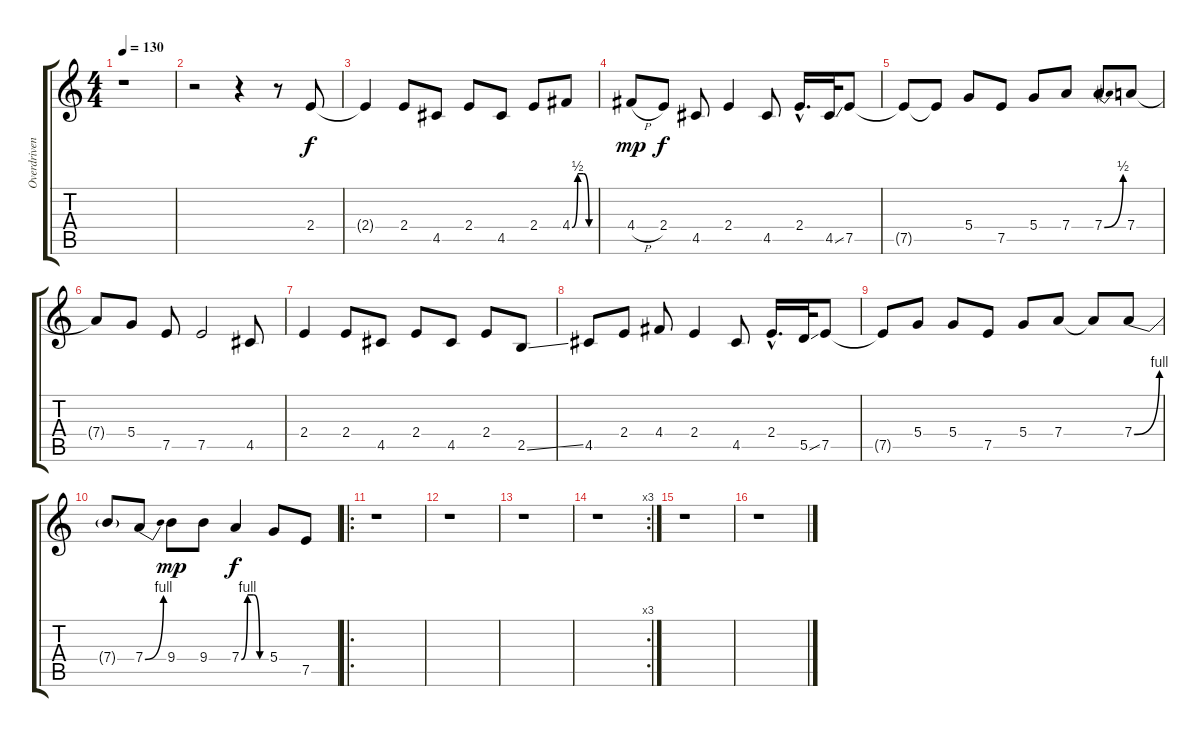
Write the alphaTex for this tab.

\track ("Overdriven Guitar" "Overdriven") {instrument overdrivenguitar}
\staff {score tabs}
\tuning (E4 B3 G3 D3 A2 E2) {hide}
\ts (4 4)
\tempo 130
\clef g2
\ks c
r.1{dy f instrument overdrivenguitar} |
r.2 r.4 r.8 2.4.8 |
2.4{t}.4 2.4.8 4.5.8 2.4.8 4.5.8 2.4.8 4.4{be (custom 0 0 15 2 30 2 45 0 60 0)}.8 |
4.4{h}.8{dy mp} 2.4.8{dy f} 4.5.8 2.4.4 4.5.8 2.4{hac}.16{d} 4.5{ss}.32 7.5.8 |
7.5{t}.8 7.5{t}.8 5.4.8 7.5.8 5.4.8 7.4.8 7.4{be (bend 0 0 60 2)}.8 7.4.8 |
7.4{t}.8 5.4.8 7.5.8 7.5.2 4.5.8 |
2.4.4 2.4.8 4.5.8 2.4.8 4.5.8 2.4.8 2.5{ss}.8 |
4.5.8 2.4.8 4.4.8 2.4.4 4.5.8 2.4{hac}.16{d} 5.5{ss}.32 7.5.8 |
7.5{t}.8 5.4.8 5.4.8 7.5.8 5.4.8 7.4.8 7.4{t}.8 7.4{be (bend 0 0 60 4)}.8 |
7.4{t}.8 7.4{be (bend 0 0 60 4)}.8 9.4.8{dy mp} 9.4.8 7.4{be (custom 0 0 15 4 30 4 45 0 60 0)}.4{dy f} 5.4.8 7.5.8 |
\ro
r.1 |
r.1 |
r.1 |
\rc 3
r.1 |
r.1 |
r.1
